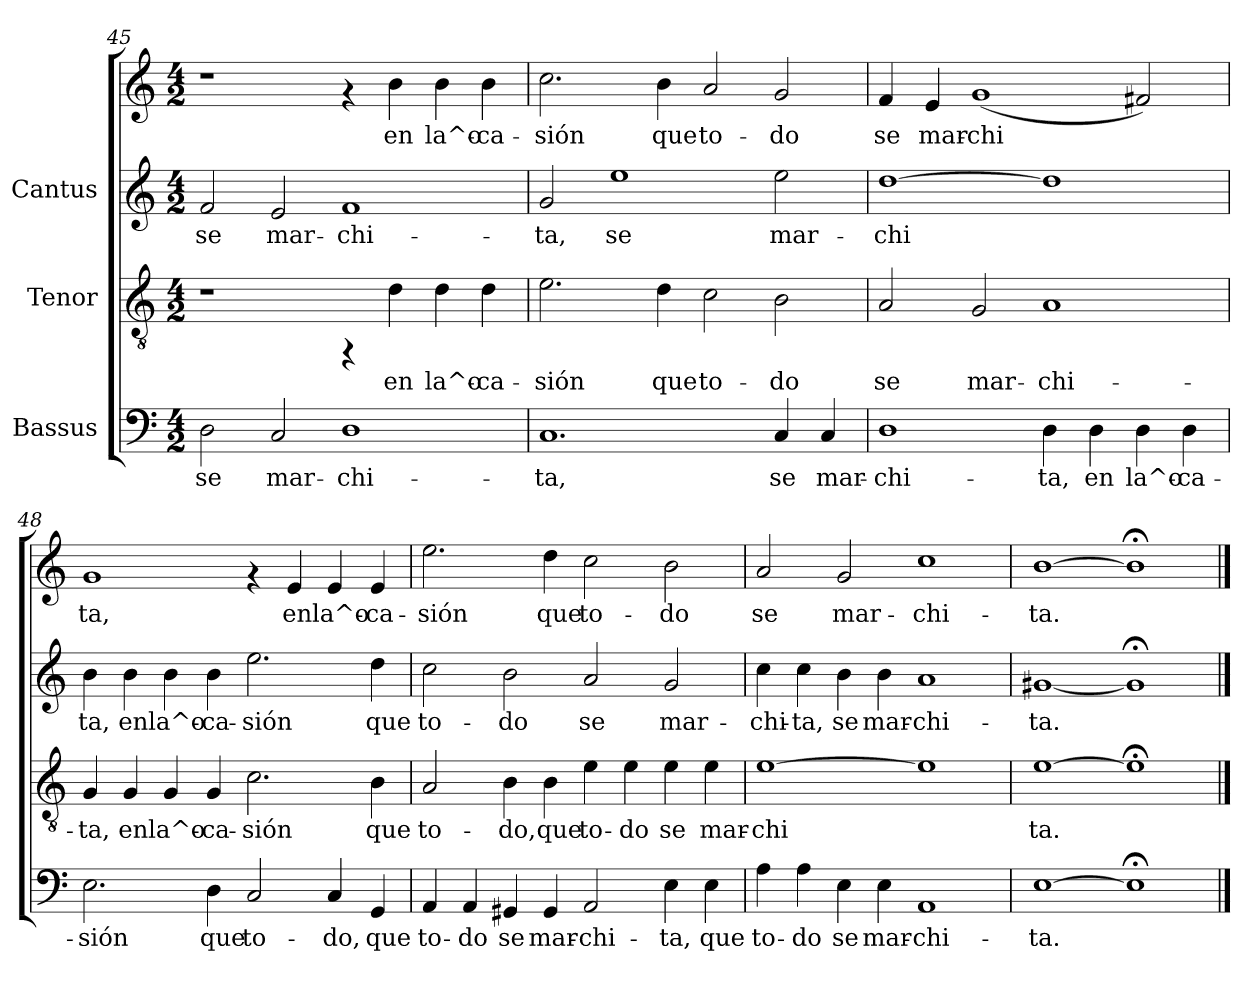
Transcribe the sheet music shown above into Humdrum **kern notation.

**kern	**text	**kern	**text	**kern	**text	**kern	**text
*part3	*part3	*part2	*part2	*part1	*part1	*part1	*part1
*staff4	*staff4	*staff3	*staff3	*staff2	*staff2	*staff1	*staff1
*I"Bassus	*	*I"Tenor	*	*I"Cantus	*	*	*
*clefF4	*	*clefGv2	*	*clefG2	*	*clefG2	*
*M4/2	*	*M4/2	*	*M4/2	*	*M4/2	*
=45	=45	=45	=45	=45	=45	=45	=45
!	!LO:LY:b:cj	!	!	!	!LO:LY:b:cj	!	!
2D\	se	1r	.	2f/	-se	1r	.
!	!LO:LY:b:cj	!	!	!	!LO:LY:b:cj	!	!
2C/	mar-	.	.	2e/	mar-	.	.
!	!LO:LY:b:cj	!	!	!	!LO:LY:b:cj	!	!
1D	-chi-	4rFF	.	1f	-chi-	4rf	.
!	!	!	!LO:LY:b:cj	!	!	!	!LO:LY:b:cj
.	.	4d\	en	.	.	4b\	en
!	!	!	!LO:LY:b:cj	!	!	!	!LO:LY:b:cj
.	.	4d\	la^o-	.	.	4b\	la^o-
!	!	!	!LO:LY:b:cj	!	!	!	!LO:LY:b:cj
.	.	4d\	-ca-	.	.	4b\	-ca-
!!LO:LB:g=z
=46	=46	=46	=46	=46	=46	=46	=46
!	!LO:LY:b:cj	!	!LO:LY:b:cj	!	!LO:LY:b:cj	!	!LO:LY:b:cj
1.C	-ta,	2.e\	-sión	2g/	ta,	2.cc\	-sión
!	!	!	!	!	!LO:LY:b:cj	!	!
.	.	.	.	1ee	se	.	.
!	!	!	!LO:LY:b:cj	!	!	!	!LO:LY:b:cj
.	.	4d\	que	.	.	4b\	que
!	!	!	!LO:LY:b:cj	!	!	!	!LO:LY:b:cj
.	.	2c\	to-	.	.	2a/	to-
!	!LO:LY:b:cj	!	!LO:LY:b:cj	!	!LO:LY:b:cj	!	!LO:LY:b:cj
4C/	se	2B\	-do	2ee\	mar-	2g/	-do
!	!LO:LY:b:cj	!	!	!	!	!	!
4C/	mar-	.	.	.	.	.	.
=47	=47	=47	=47	=47	=47	=47	=47
!	!LO:LY:b:cj	!	!LO:LY:b:cj	!	!LO:LY:b:cj	!	!LO:LY:b:cj
1D	-chi-	2A/	se	[>1dd	-chi-	4f/	-se
!	!	!	!	!	!	!	!LO:LY:b:cj
.	.	.	.	.	.	4e/	mar-
!	!	!	!LO:LY:b:cj	!	!	!	!LO:LY:b:cj
.	.	2G/	mar-	.	.	(<1g	-chi-
!	!LO:LY:b:cj	!	!LO:LY:b:cj	!	!LO:LY:b:cj	!	!
4D\	-ta,	1A	-chi-	1dd]	--	.	.
!	!LO:LY:b:cj	!	!	!	!	!	!
4D\	en	.	.	.	.	.	.
!	!LO:LY:b:cj	!	!	!	!	!	!LO:LY:b:cj
4D\	la^o-	.	.	.	.	2f#X/)	--
!	!LO:LY:b:cj	!	!	!	!	!	!
4D\	-ca-	.	.	.	.	.	.
=48	=48	=48	=48	=48	=48	=48	=48
!	!LO:LY:b:cj	!	!LO:LY:b:cj	!	!LO:LY:b:cj	!	!LO:LY:b:cj
2.E\	-sión	4G/	-ta,	4b\	-ta,	1g	-ta,
!	!	!	!LO:LY:b:cj	!	!LO:LY:b:cj	!	!
.	.	4G/	en	4b\	en	.	.
!	!	!	!LO:LY:b:cj	!	!LO:LY:b:cj	!	!
.	.	4G/	la^o-	4b\	la^o-	.	.
!	!LO:LY:b:cj	!	!LO:LY:b:cj	!	!LO:LY:b:cj	!	!
4D\	que	4G/	-ca-	4b\	-ca-	.	.
!	!LO:LY:b:cj	!	!LO:LY:b:cj	!	!LO:LY:b:cj	!	!
2C/	to-	2.c\	-sión	2.ee\	-sión	4rf	.
!	!	!	!	!	!	!	!LO:LY:b:cj
.	.	.	.	.	.	4e/	en
!	!LO:LY:b:cj	!	!	!	!	!	!LO:LY:b:cj
4C/	-do,	.	.	.	.	4e/	la^o-
!	!LO:LY:b:cj	!	!LO:LY:b:cj	!	!LO:LY:b:cj	!	!LO:LY:b:cj
4GG/	que	4B\	que	4dd\	que	4e/	-ca-
!!LO:LB:g=z
=49	=49	=49	=49	=49	=49	=49	=49
!	!LO:LY:b:cj	!	!LO:LY:b:cj	!	!LO:LY:b:cj	!	!LO:LY:b:cj
4AA/	to-	2A/	to-	2cc\	to-	2.ee\	sión
!	!LO:LY:b:cj	!	!	!	!	!	!
4AA/	-do	.	.	.	.	.	.
!	!LO:LY:b:cj	!	!LO:LY:b:cj	!	!LO:LY:b:cj	!	!
4GG#X/	se	4B\	-do,	2b\	-do	.	.
!	!LO:LY:b:cj	!	!LO:LY:b:cj	!	!	!	!LO:LY:b:cj
4GG#/	mar-	4B\	que	.	.	4dd\	que
!	!LO:LY:b:cj	!	!LO:LY:b:cj	!	!LO:LY:b:cj	!	!LO:LY:b:cj
2AA/	-chi-	4e\	to-	2a/	se	2cc\	to-
!	!	!	!LO:LY:b:cj	!	!	!	!
.	.	4e\	-do	.	.	.	.
!	!LO:LY:b:cj	!	!LO:LY:b:cj	!	!LO:LY:b:cj	!	!LO:LY:b:cj
4E\	-ta,	4e\	se	2g/	mar-	2b\	-do
!	!LO:LY:b:cj	!	!LO:LY:b:cj	!	!	!	!
4E\	que	4e\	mar-	.	.	.	.
=50	=50	=50	=50	=50	=50	=50	=50
!	!LO:LY:b:cj	!	!LO:LY:b:cj	!	!LO:LY:b:cj	!	!LO:LY:b:cj
4A\	to-	[>1e	-chi-	4cc\	-chi-	2a/	-se
!	!LO:LY:b:cj	!	!	!	!LO:LY:b:cj	!	!
4A\	-do	.	.	4cc\	-ta,	.	.
!	!LO:LY:b:cj	!	!	!	!LO:LY:b:cj	!	!LO:LY:b:cj
4E\	se	.	.	4b\	se	2g/	mar-
!	!LO:LY:b:cj	!	!	!	!LO:LY:b:cj	!	!
4E\	mar-	.	.	4b\	mar-	.	.
!	!LO:LY:b:cj	!	!LO:LY:b:cj	!	!LO:LY:b:cj	!	!LO:LY:b:cj
1AA	-chi-	1e]	--	1a	-chi-	1cc	-chi-
=51	=51	=51	=51	=51	=51	=51	=51
!	!LO:LY:b:cj	!	!LO:LY:b:cj	!	!LO:LY:b:cj	!	!LO:LY:b:cj
[>1E	-ta.	[>1e	-ta.	[<1g#X	ta.	[>1b	-ta.
!	!LO:LY:b:cj	!	!LO:LY:b:cj	!	!LO:LY:b:cj	!	!LO:LY:b:cj
1E;<]	.	1e;<]	.	1g#;<]	.	1b;<]	.
==	==	==	==	==	==	==	==
*-	*-	*-	*-	*-	*-	*-	*-
